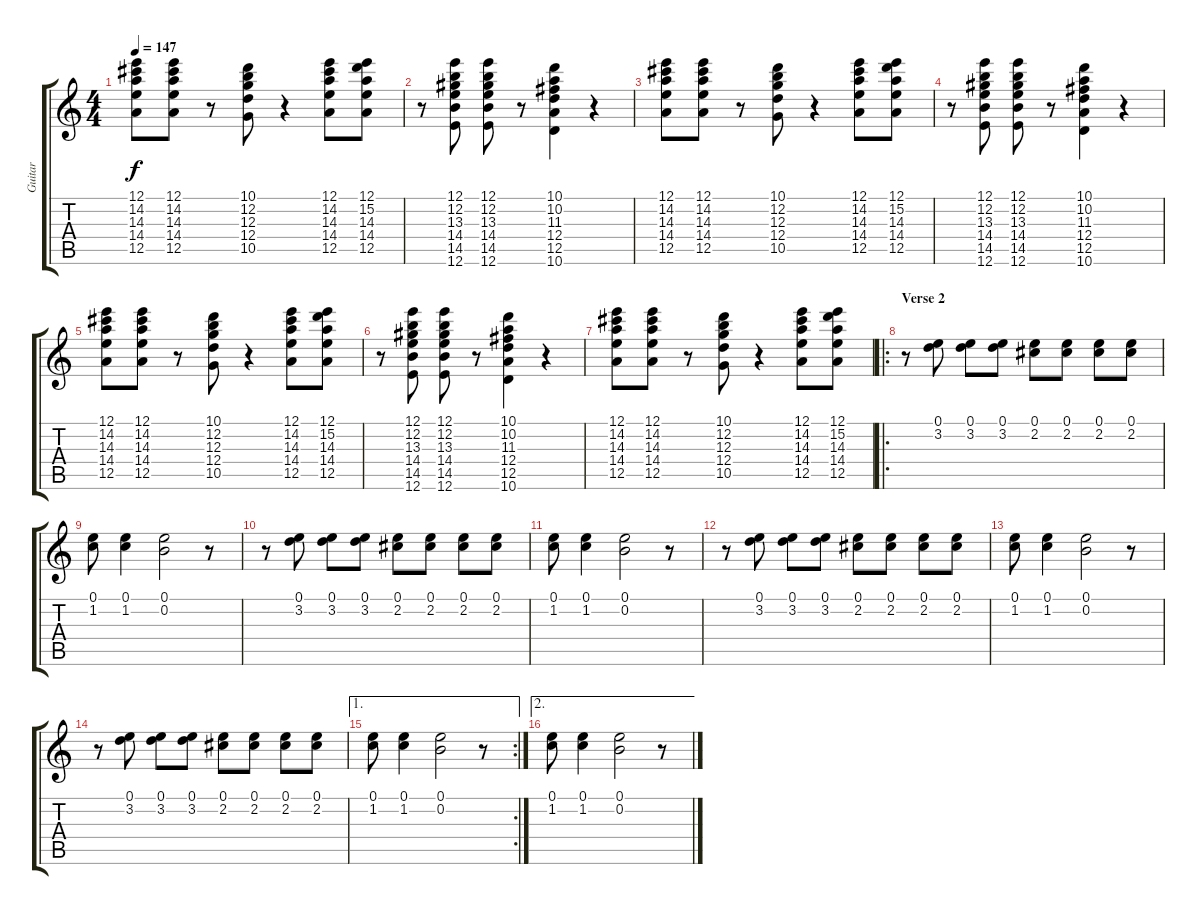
\track ("Guitar" "Guitar") {instrument distortionguitar}
\staff {score tabs}
\tuning (E4 B3 G3 D3 A2 E2) {hide}
\ts (4 4)
\tempo 147
\clef g2
\ks c
(12.1 14.2 14.3 14.4 12.5).8{dy f} (12.1 14.2 14.3 14.4 12.5).8 r.8 (10.1 12.2 12.3 12.4 10.5).8 r.4 (12.1 14.2 14.3 14.4 12.5).8 (12.1 15.2 14.3 14.4 12.5).8 |
r.8 (12.1 12.2 13.3 14.4 14.5 12.6).8 (12.1 12.2 13.3 14.4 14.5 12.6).8 r.8 (10.1 10.2 11.3 12.4 12.5 10.6).4 r.4 |
(12.1 14.2 14.3 14.4 12.5).8 (12.1 14.2 14.3 14.4 12.5).8 r.8 (10.1 12.2 12.3 12.4 10.5).8 r.4 (12.1 14.2 14.3 14.4 12.5).8 (12.1 15.2 14.3 14.4 12.5).8 |
r.8 (12.1 12.2 13.3 14.4 14.5 12.6).8 (12.1 12.2 13.3 14.4 14.5 12.6).8 r.8 (10.1 10.2 11.3 12.4 12.5 10.6).4 r.4 |
(12.1 14.2 14.3 14.4 12.5).8 (12.1 14.2 14.3 14.4 12.5).8 r.8 (10.1 12.2 12.3 12.4 10.5).8 r.4 (12.1 14.2 14.3 14.4 12.5).8 (12.1 15.2 14.3 14.4 12.5).8 |
r.8 (12.1 12.2 13.3 14.4 14.5 12.6).8 (12.1 12.2 13.3 14.4 14.5 12.6).8 r.8 (10.1 10.2 11.3 12.4 12.5 10.6).4 r.4 |
(12.1 14.2 14.3 14.4 12.5).8 (12.1 14.2 14.3 14.4 12.5).8 r.8 (10.1 12.2 12.3 12.4 10.5).8 r.4 (12.1 14.2 14.3 14.4 12.5).8 (12.1 15.2 14.3 14.4 12.5).8 |
\ro
\section ("" "Verse 2")
r.8 (0.1 3.2).8 (0.1 3.2).8 (0.1 3.2).8 (0.1 2.2).8 (0.1 2.2).8 (0.1 2.2).8 (0.1 2.2).8 |
(0.1 1.2).8 (0.1 1.2).4 (0.1 0.2).2 r.8 |
r.8 (0.1 3.2).8 (0.1 3.2).8 (0.1 3.2).8 (0.1 2.2).8 (0.1 2.2).8 (0.1 2.2).8 (0.1 2.2).8 |
(0.1 1.2).8 (0.1 1.2).4 (0.1 0.2).2 r.8 |
r.8 (0.1 3.2).8 (0.1 3.2).8 (0.1 3.2).8 (0.1 2.2).8 (0.1 2.2).8 (0.1 2.2).8 (0.1 2.2).8 |
(0.1 1.2).8 (0.1 1.2).4 (0.1 0.2).2 r.8 |
r.8 (0.1 3.2).8 (0.1 3.2).8 (0.1 3.2).8 (0.1 2.2).8 (0.1 2.2).8 (0.1 2.2).8 (0.1 2.2).8 |
\ae 1
\rc 2
(0.1 1.2).8 (0.1 1.2).4 (0.1 0.2).2 r.8 |
\ae 2
(0.1 1.2).8 (0.1 1.2).4 (0.1 0.2).2 r.8
